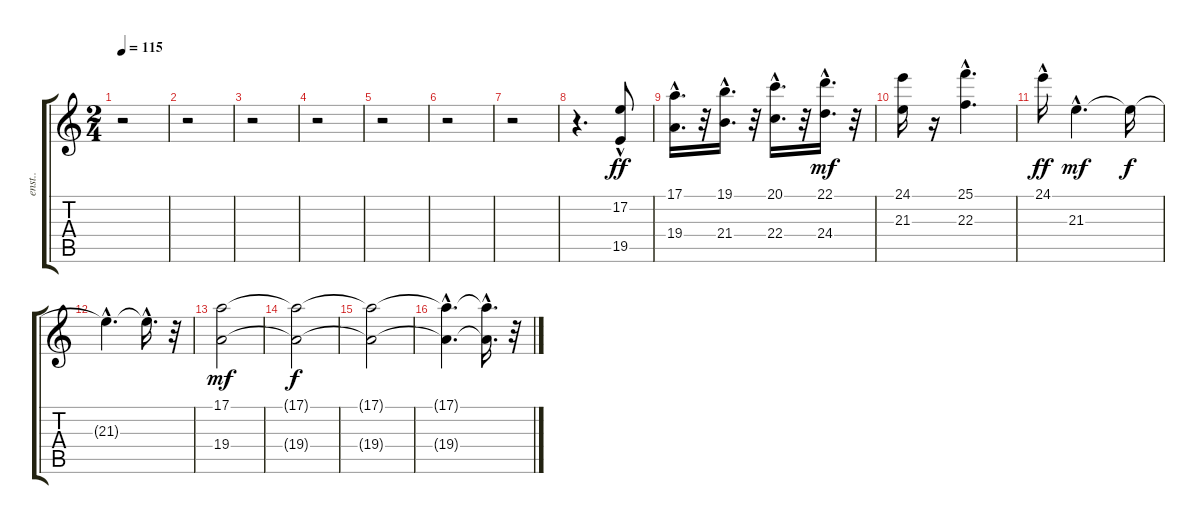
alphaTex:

\track ("enst.." "enst..") {instrument blownbottle}
\staff {score tabs}
\tuning (E4 B3 G3 D3 A2 E2) {hide}
\ts (2 4)
\tempo 115
\clef g2
\ks c
r.2{dy ff instrument blownbottle} |
r.2 |
r.2 |
r.2 |
r.2 |
r.2 |
r.2 |
r.4{d} (17.2{hac} 19.5).8 |
(17.1{hac} 19.4{hac}).16{d} r.32 (19.1 21.4{hac}).16{d} r.32 (20.1 22.4{hac}).16{d} r.32 (22.1 24.4{hac}).16{d dy mf} r.32 |
(24.1 21.3).16 r.16 (25.1{hac} 22.3{hac}).4{d} |
24.1{hac}.16{dy ff} 21.3{hac}.4{d dy mf} 21.3{t}.16{dy f} |
21.3{hac t}.4{d} 21.3{hac t}.16{d} r.32 |
(17.1 19.4).2{dy mf} |
(17.1{t} 19.4{t}).2{dy f} |
(17.1{t} 19.4{t}).2 |
(17.1{hac t} 19.4{hac t}).4{d} (17.1{hac t} 19.4{hac t}).16{d} r.32
